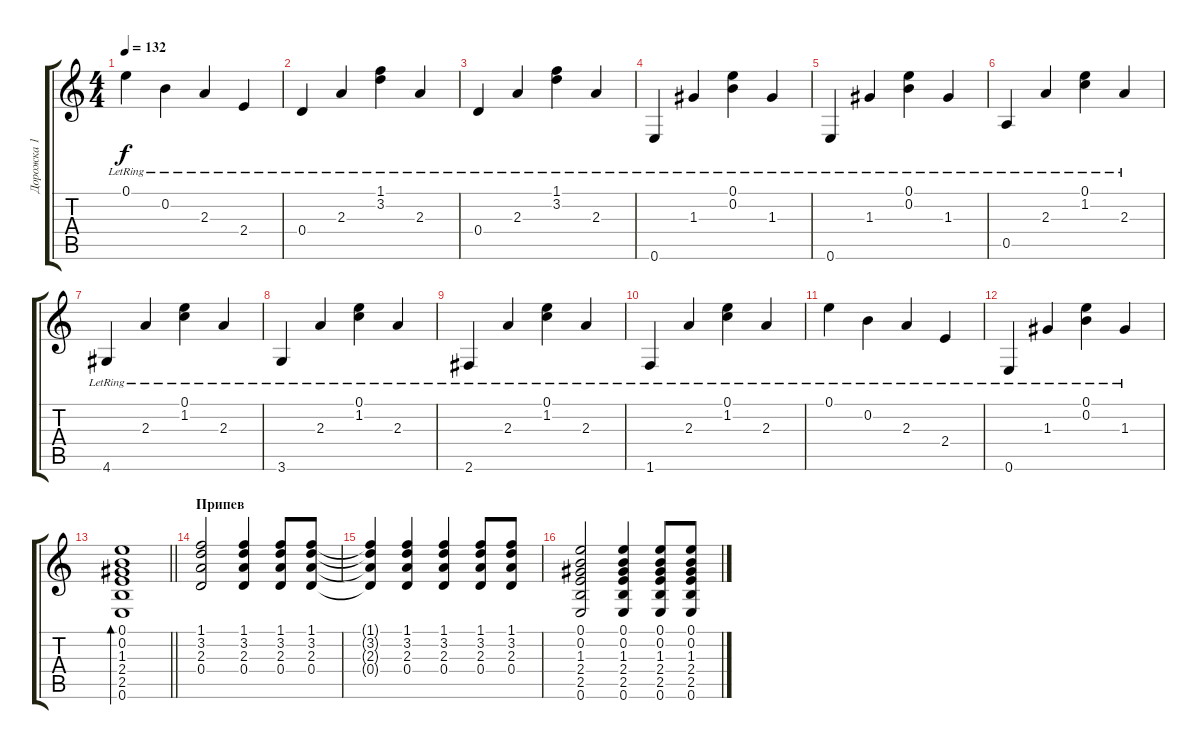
\track ("Дорожка 1" "Дорожка 1") {instrument acousticguitarsteel}
\staff {score tabs}
\tuning (E4 B3 G3 D3 A2 E2) {hide}
\ts (4 4)
\tempo 132
\clef g2
\ks c
0.1{lr}.4{dy f} 0.2{lr}.4 2.3{lr}.4 2.4{lr}.4 |
0.4{lr}.4 2.3{lr}.4 (1.1{lr} 3.2{lr}).4 2.3{lr}.4 |
0.4{lr}.4 2.3{lr}.4 (1.1{lr} 3.2{lr}).4 2.3{lr}.4 |
0.6{lr}.4 1.3{lr}.4 (0.1{lr} 0.2{lr}).4 1.3{lr}.4 |
0.6{lr}.4 1.3{lr}.4 (0.1{lr} 0.2{lr}).4 1.3{lr}.4 |
0.5{lr}.4 2.3{lr}.4 (0.1{lr} 1.2{lr}).4 2.3{lr}.4 |
4.6{lr}.4 2.3{lr}.4 (0.1{lr} 1.2{lr}).4 2.3{lr}.4 |
3.6{lr}.4 2.3{lr}.4 (0.1{lr} 1.2{lr}).4 2.3{lr}.4 |
2.6{lr}.4 2.3{lr}.4 (0.1{lr} 1.2{lr}).4 2.3{lr}.4 |
1.6{lr}.4 2.3{lr}.4 (0.1{lr} 1.2{lr}).4 2.3{lr}.4 |
0.1{lr}.4 0.2{lr}.4 2.3{lr}.4 2.4{lr}.4 |
0.6{lr}.4 1.3{lr}.4 (0.1{lr} 0.2{lr}).4 1.3{lr}.4 |
\barLineRight lightlight
(0.1 0.2 1.3 2.4 2.5 0.6).1{bd 60} |
\section ("" "Припев")
(1.1 3.2 2.3 0.4).2 (1.1 3.2 2.3 0.4).4 (1.1 3.2 2.3 0.4).8 (1.1 3.2 2.3 0.4).8 |
(1.1{t} 3.2{t} 2.3{t} 0.4{t}).4 (1.1 3.2 2.3 0.4).4 (1.1 3.2 2.3 0.4).4 (1.1 3.2 2.3 0.4).8 (1.1 3.2 2.3 0.4).8 |
(0.1 0.2 1.3 2.4 2.5 0.6).2 (0.1 0.2 1.3 2.4 2.5 0.6).4 (0.1 0.2 1.3 2.4 2.5 0.6).8 (0.1 0.2 1.3 2.4 2.5 0.6).8
